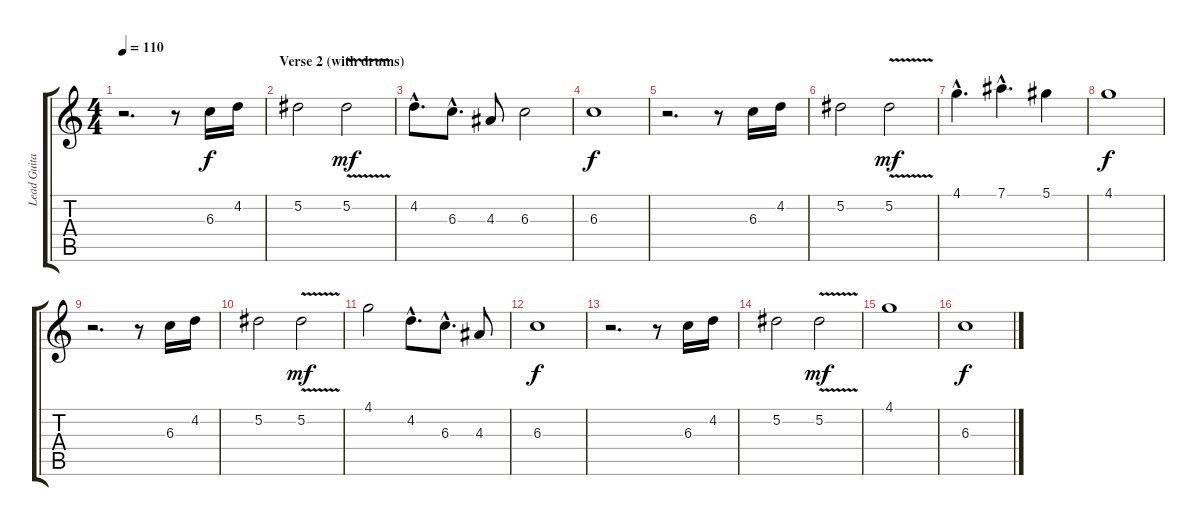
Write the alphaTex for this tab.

\track ("Lead Guitar" "Lead Guita") {instrument electricguitarclean}
\staff {score tabs}
\tuning (Eb4 Bb3 Gb3 Db3 Ab2 Eb2) {hide}
\ts (4 4)
\tempo 110
\clef g2
\ks c
r.2{d dy mf} r.8 6.3.16{dy f} 4.2.16 |
\section ("" "Verse 2 (with drums)")
5.2.2 5.2{v}.2{dy mf} |
4.2{hac}.8{d} 6.3{hac}.8{d} 4.3.8 6.3.2 |
6.3.1{dy f} |
r.2{d} r.8 6.3.16 4.2.16 |
5.2.2 5.2{v}.2{dy mf} |
4.1{hac}.4{d} 7.1{hac}.4{d} 5.1.4 |
4.1.1{dy f} |
r.2{d} r.8 6.3.16 4.2.16 |
5.2.2 5.2{v}.2{dy mf} |
4.1.2 4.2{hac}.8{d} 6.3{hac}.8{d} 4.3.8 |
6.3.1{dy f} |
r.2{d} r.8 6.3.16 4.2.16 |
5.2.2 5.2{v}.2{dy mf} |
4.1.1 |
6.3.1{dy f}
